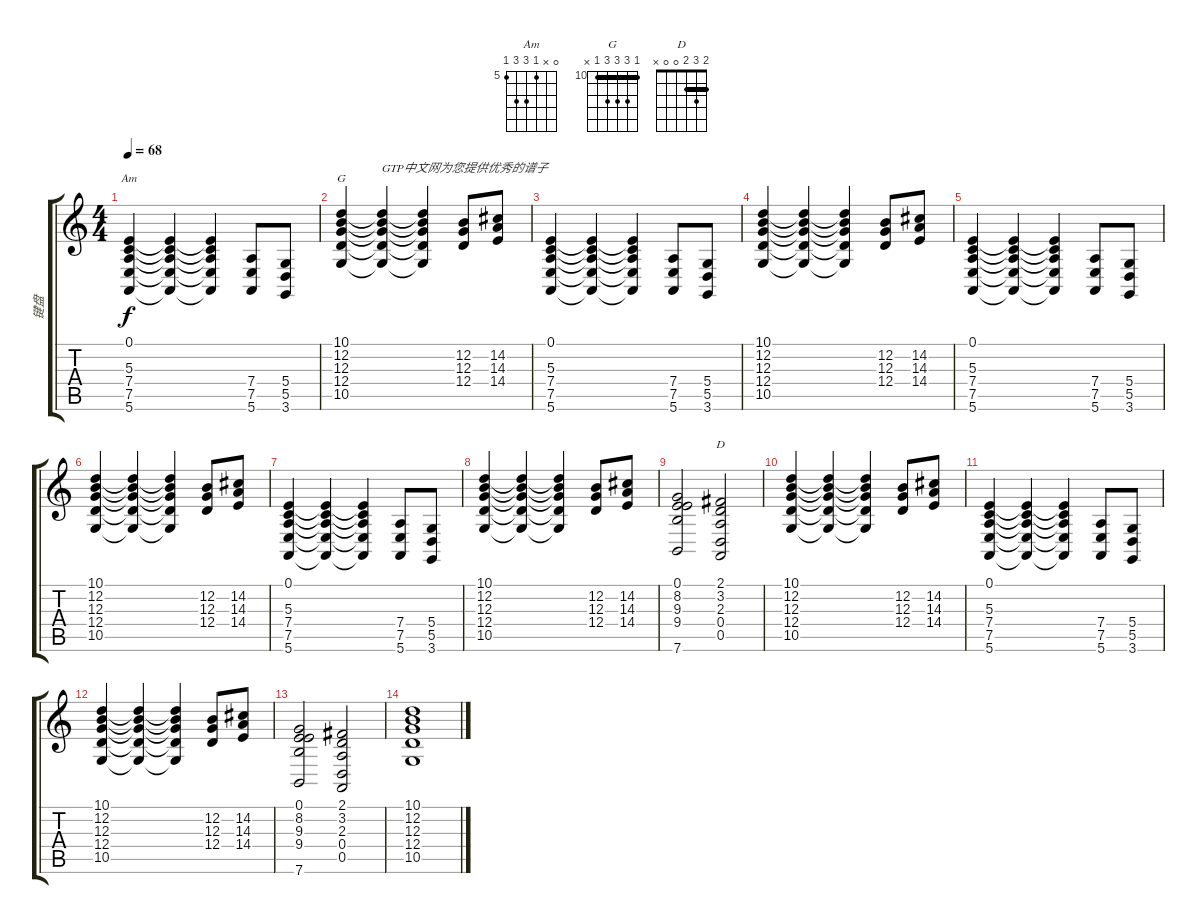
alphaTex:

\track ("键盘" "键盘") {instrument synthstrings1}
\staff {score tabs}
\tuning (E4 B3 G3 D3 A2 E2) {hide}
\chord ("Am" 0 x 5 7 7 5) {firstfret 5}
\chord ("G" 10 12 12 12 10 x) {firstfret 10 barre 10}
\chord ("D" 2 3 2 0 0 x) {barre 2}
\ts (4 4)
\tempo 68
\clef g2
\ks c
(0.1 5.3 7.4 7.5 5.6).4{ch "Am" dy f} (0.1{t} 5.3{t} 7.4{t} 7.5{t} 5.6{t}).4 (0.1{t} 5.3{t} 7.4{t} 7.5{t} 5.6{t}).4 (7.4 7.5 5.6).8 (5.4 5.5 3.6).8 |
(10.1 12.2 12.3 12.4 10.5).4{ch "G"} (10.1{t} 12.2{t} 12.3{t} 12.4{t} 10.5{t}).4{txt "GTP中文网为您提供优秀的谱子"} (10.1{t} 12.2{t} 12.3{t} 12.4{t} 10.5{t}).4 (12.2 12.3 12.4).8 (14.2 14.3 14.4).8 |
(0.1 5.3 7.4 7.5 5.6).4 (0.1{t} 5.3{t} 7.4{t} 7.5{t} 5.6{t}).4 (0.1{t} 5.3{t} 7.4{t} 7.5{t} 5.6{t}).4 (7.4 7.5 5.6).8 (5.4 5.5 3.6).8 |
(10.1 12.2 12.3 12.4 10.5).4 (10.1{t} 12.2{t} 12.3{t} 12.4{t} 10.5{t}).4 (10.1{t} 12.2{t} 12.3{t} 12.4{t} 10.5{t}).4 (12.2 12.3 12.4).8 (14.2 14.3 14.4).8 |
(0.1 5.3 7.4 7.5 5.6).4 (0.1{t} 5.3{t} 7.4{t} 7.5{t} 5.6{t}).4 (0.1{t} 5.3{t} 7.4{t} 7.5{t} 5.6{t}).4 (7.4 7.5 5.6).8 (5.4 5.5 3.6).8 |
(10.1 12.2 12.3 12.4 10.5).4 (10.1{t} 12.2{t} 12.3{t} 12.4{t} 10.5{t}).4 (10.1{t} 12.2{t} 12.3{t} 12.4{t} 10.5{t}).4 (12.2 12.3 12.4).8 (14.2 14.3 14.4).8 |
(0.1 5.3 7.4 7.5 5.6).4 (0.1{t} 5.3{t} 7.4{t} 7.5{t} 5.6{t}).4 (0.1{t} 5.3{t} 7.4{t} 7.5{t} 5.6{t}).4 (7.4 7.5 5.6).8 (5.4 5.5 3.6).8 |
(10.1 12.2 12.3 12.4 10.5).4 (10.1{t} 12.2{t} 12.3{t} 12.4{t} 10.5{t}).4 (10.1{t} 12.2{t} 12.3{t} 12.4{t} 10.5{t}).4 (12.2 12.3 12.4).8 (14.2 14.3 14.4).8 |
(0.1 8.2 9.3 9.4 7.6).2 (2.1 3.2 2.3 0.4 0.5).2{ch "D"} |
(10.1 12.2 12.3 12.4 10.5).4 (10.1{t} 12.2{t} 12.3{t} 12.4{t} 10.5{t}).4 (10.1{t} 12.2{t} 12.3{t} 12.4{t} 10.5{t}).4 (12.2 12.3 12.4).8 (14.2 14.3 14.4).8 |
(0.1 5.3 7.4 7.5 5.6).4 (0.1{t} 5.3{t} 7.4{t} 7.5{t} 5.6{t}).4 (0.1{t} 5.3{t} 7.4{t} 7.5{t} 5.6{t}).4 (7.4 7.5 5.6).8 (5.4 5.5 3.6).8 |
(10.1 12.2 12.3 12.4 10.5).4 (10.1{t} 12.2{t} 12.3{t} 12.4{t} 10.5{t}).4 (10.1{t} 12.2{t} 12.3{t} 12.4{t} 10.5{t}).4 (12.2 12.3 12.4).8 (14.2 14.3 14.4).8 |
(0.1 8.2 9.3 9.4 7.6).2 (2.1 3.2 2.3 0.4 0.5).2 |
(10.1 12.2 12.3 12.4 10.5).1
